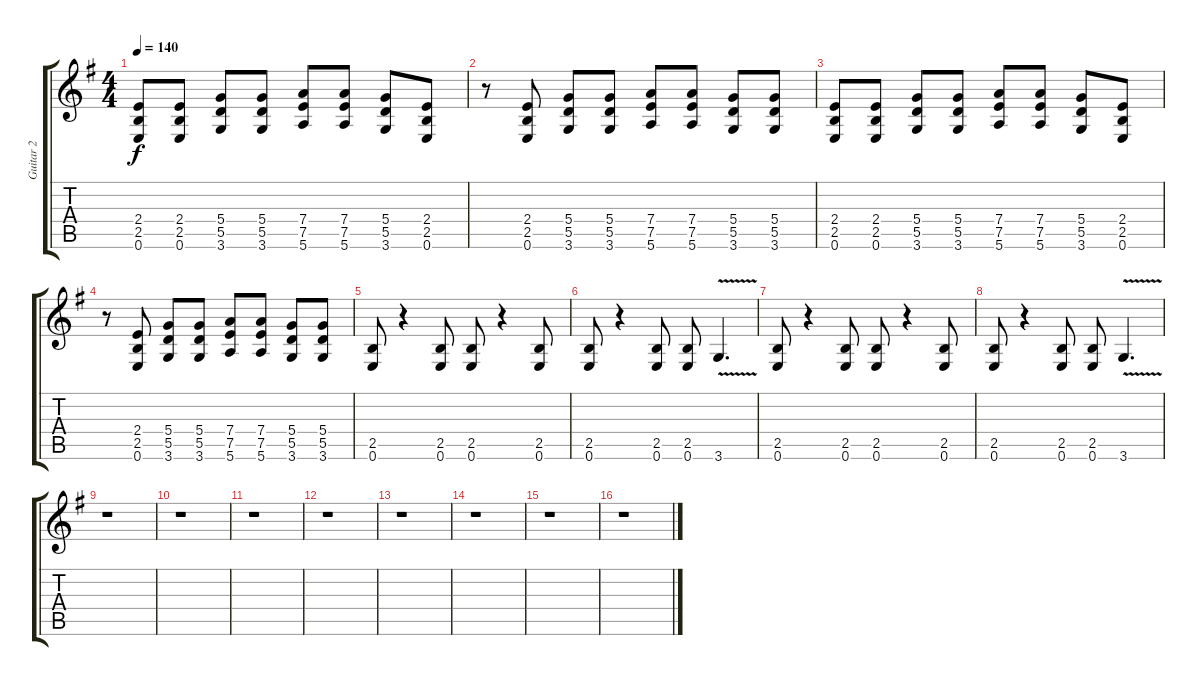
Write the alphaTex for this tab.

\track ("Guitar 2" "Guitar 2") {instrument distortionguitar}
\staff {score tabs}
\tuning (E4 B3 G3 D3 A2 E2) {hide}
\ts (4 4)
\tempo 140
\clef g2
\ks g
(2.4 2.5 0.6).8{dy f} (2.4 2.5 0.6).8 (5.4 5.5 3.6).8 (5.4 5.5 3.6).8 (7.4 7.5 5.6).8 (7.4 7.5 5.6).8 (5.4 5.5 3.6).8 (2.4 2.5 0.6).8 |
r.8 (2.4 2.5 0.6).8 (5.4 5.5 3.6).8 (5.4 5.5 3.6).8 (7.4 7.5 5.6).8 (7.4 7.5 5.6).8 (5.4 5.5 3.6).8 (5.4 5.5 3.6).8 |
(2.4 2.5 0.6).8 (2.4 2.5 0.6).8 (5.4 5.5 3.6).8 (5.4 5.5 3.6).8 (7.4 7.5 5.6).8 (7.4 7.5 5.6).8 (5.4 5.5 3.6).8 (2.4 2.5 0.6).8 |
r.8 (2.4 2.5 0.6).8 (5.4 5.5 3.6).8 (5.4 5.5 3.6).8 (7.4 7.5 5.6).8 (7.4 7.5 5.6).8 (5.4 5.5 3.6).8 (5.4 5.5 3.6).8 |
(2.5 0.6).8 r.4 (2.5 0.6).8 (2.5 0.6).8 r.4 (2.5 0.6).8 |
(2.5 0.6).8 r.4 (2.5 0.6).8 (2.5 0.6).8 3.6{v}.4{d} |
(2.5 0.6).8 r.4 (2.5 0.6).8 (2.5 0.6).8 r.4 (2.5 0.6).8 |
(2.5 0.6).8 r.4 (2.5 0.6).8 (2.5 0.6).8 3.6{v}.4{d} |
r.1 |
r.1 |
r.1 |
r.1 |
r.1 |
r.1 |
r.1 |
r.1
